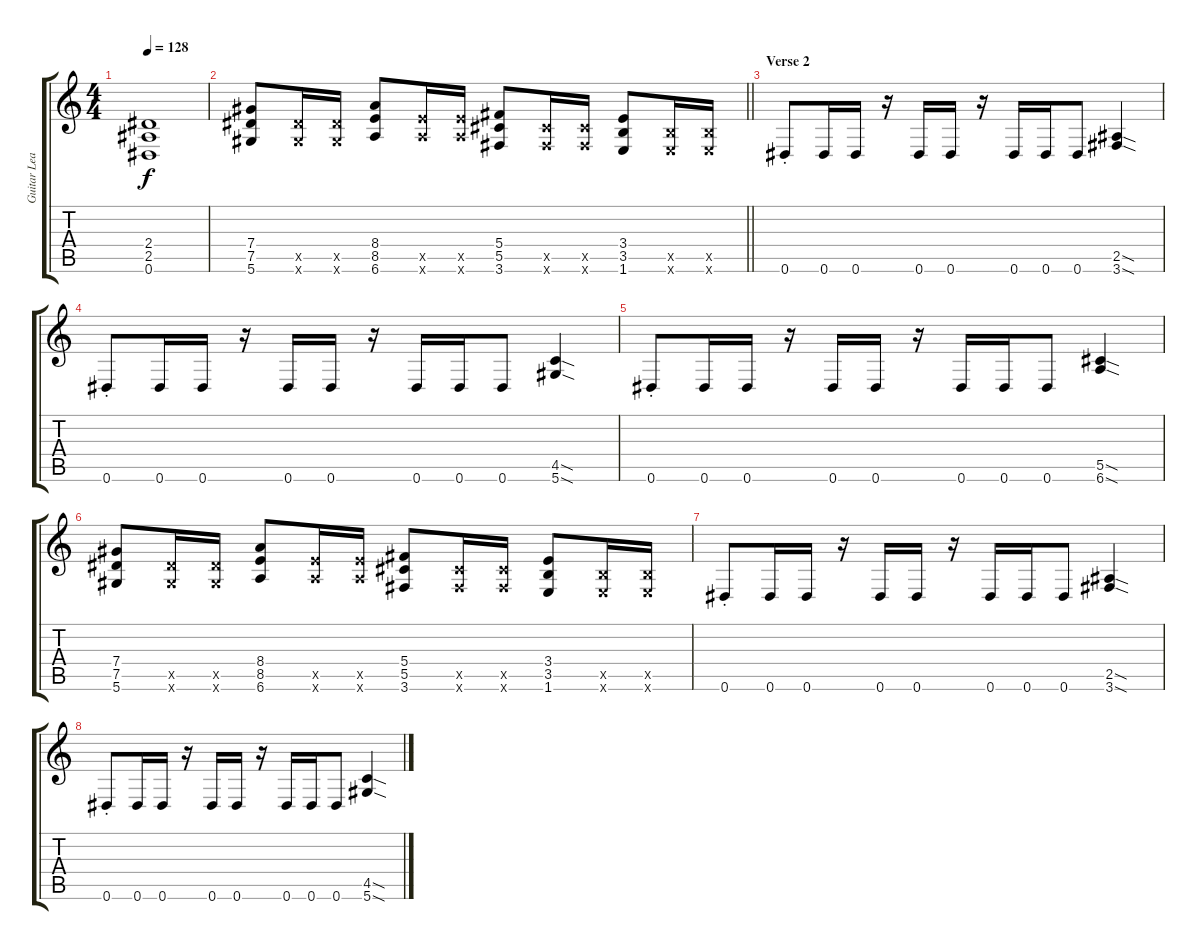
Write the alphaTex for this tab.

\track ("Guitar Lead" "Guitar Lea") {instrument distortionguitar}
\staff {score tabs}
\tuning (Eb4 Bb3 Gb3 Db3 Ab2 Eb2) {hide}
\ts (4 4)
\tempo 128
\clef g2
\ks c
(2.4{t} 2.5{t} 0.6{t}).1{dy f} |
\barLineRight lightlight
(7.4 7.5 5.6).8 (7.5{x} 5.6{x}).16 (7.5{x} 5.6{x}).16 (8.4 8.5 6.6).8 (8.5{x} 6.6{x}).16 (8.5{x} 6.6{x}).16 (5.4 5.5 3.6).8 (5.5{x} 3.6{x}).16 (5.5{x} 3.6{x}).16 (3.4 3.5 1.6).8 (3.5{x} 1.6{x}).16 (3.5{x} 1.6{x}).16 |
\section ("" "Verse 2")
0.6{st}.8 0.6.16 0.6.16 r.16 0.6.16 0.6.16 r.16 0.6.16 0.6.16 0.6.8 (2.5{sod} 3.6{sod}).4 |
0.6{st}.8 0.6.16 0.6.16 r.16 0.6.16 0.6.16 r.16 0.6.16 0.6.16 0.6.8 (4.5{sod} 5.6{sod}).4 |
0.6{st}.8 0.6.16 0.6.16 r.16 0.6.16 0.6.16 r.16 0.6.16 0.6.16 0.6.8 (5.5{sod} 6.6{sod}).4 |
(7.4 7.5 5.6).8 (7.5{x} 5.6{x}).16 (7.5{x} 5.6{x}).16 (8.4 8.5 6.6).8 (8.5{x} 6.6{x}).16 (8.5{x} 6.6{x}).16 (5.4 5.5 3.6).8 (5.5{x} 3.6{x}).16 (5.5{x} 3.6{x}).16 (3.4 3.5 1.6).8 (3.5{x} 1.6{x}).16 (3.5{x} 1.6{x}).16 |
0.6{st}.8 0.6.16 0.6.16 r.16 0.6.16 0.6.16 r.16 0.6.16 0.6.16 0.6.8 (2.5{sod} 3.6{sod}).4 |
0.6{st}.8 0.6.16 0.6.16 r.16 0.6.16 0.6.16 r.16 0.6.16 0.6.16 0.6.8 (4.5{sod} 5.6{sod}).4
